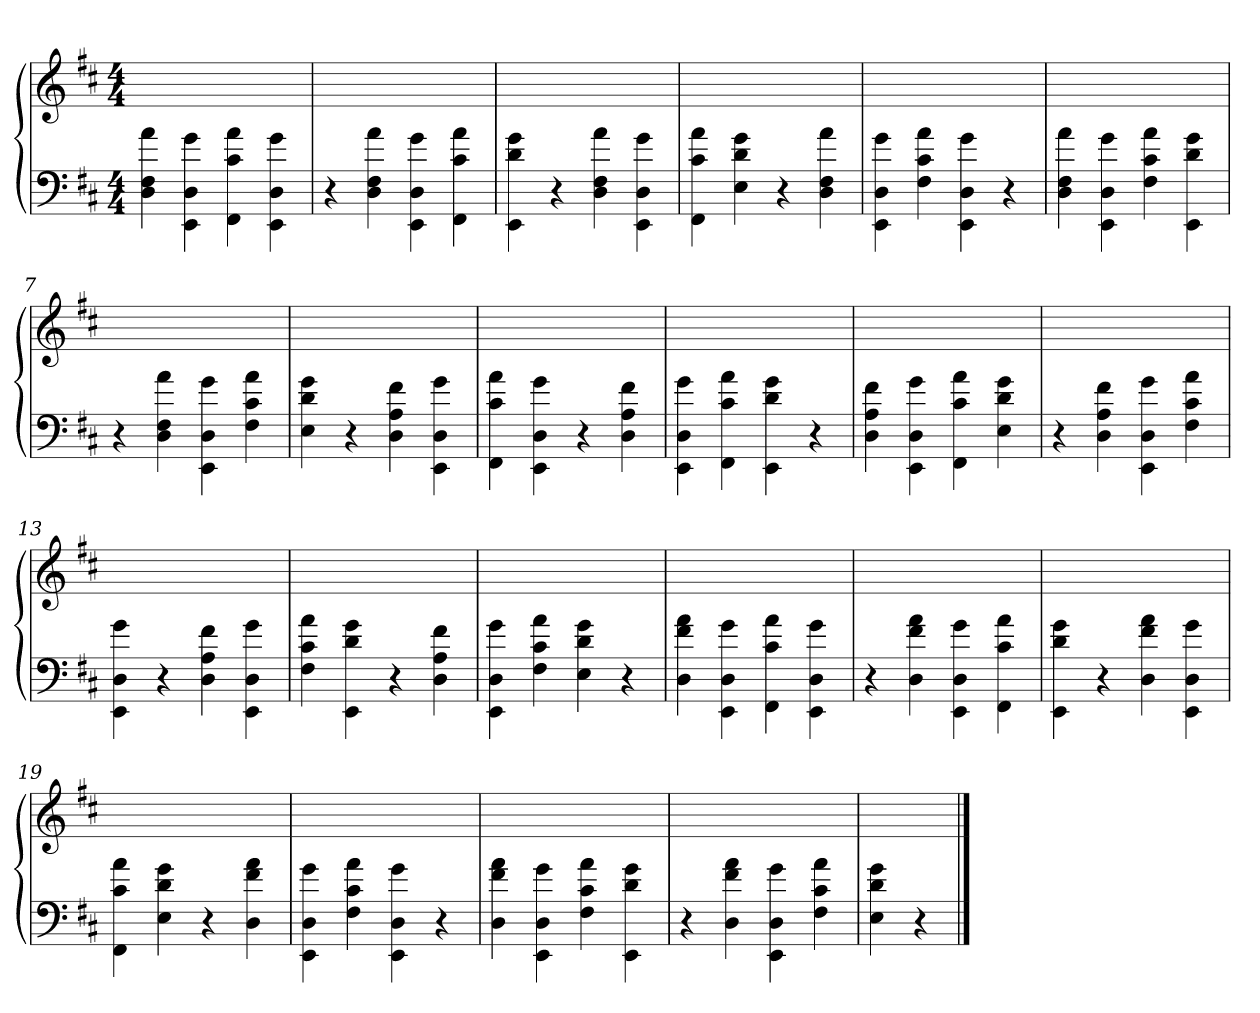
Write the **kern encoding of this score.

**kern	**kern
*part2	*part1
*staff2	*staff1
*clefF4	*clefG2
*k[f#c#]	*k[f#c#]
*D:	*D:
*M4/4	*M4/4
*MM60	*MM60
=1	=1
4D 4F# 4a	1ryy
4EE 4D 4g	.
4FF# 4c# 4a	.
4EE 4D 4g	.
=2	=2
4r	1ryy
4D 4F# 4a	.
4EE 4D 4g	.
4FF# 4c# 4a	.
=3	=3
4EE 4d 4g	1ryy
4r	.
4D 4F# 4a	.
4EE 4D 4g	.
=4	=4
4FF# 4c# 4a	1ryy
4E 4d 4g	.
4r	.
4D 4F# 4a	.
=5	=5
4EE 4D 4g	1ryy
4F# 4c# 4a	.
4EE 4D 4g	.
4r	.
=6	=6
4D 4F# 4a	1ryy
4EE 4D 4g	.
4F# 4c# 4a	.
4EE 4d 4g	.
=7	=7
4r	1ryy
4D 4F# 4a	.
4EE 4D 4g	.
4F# 4c# 4a	.
=8	=8
4E 4d 4g	1ryy
4r	.
4D 4A 4f#	.
4EE 4D 4g	.
=9	=9
4FF# 4c# 4a	1ryy
4EE 4D 4g	.
4r	.
4D 4A 4f#	.
=10	=10
4EE 4D 4g	1ryy
4FF# 4c# 4a	.
4EE 4d 4g	.
4r	.
=11	=11
4D 4A 4f#	1ryy
4EE 4D 4g	.
4FF# 4c# 4a	.
4E 4d 4g	.
=12	=12
4r	1ryy
4D 4A 4f#	.
4EE 4D 4g	.
4F# 4c# 4a	.
=13	=13
4EE 4D 4g	1ryy
4r	.
4D 4A 4f#	.
4EE 4D 4g	.
=14	=14
4F# 4c# 4a	1ryy
4EE 4d 4g	.
4r	.
4D 4A 4f#	.
=15	=15
4EE 4D 4g	1ryy
4F# 4c# 4a	.
4E 4d 4g	.
4r	.
=16	=16
4D 4f# 4a	1ryy
4EE 4D 4g	.
4FF# 4c# 4a	.
4EE 4D 4g	.
=17	=17
4r	1ryy
4D 4f# 4a	.
4EE 4D 4g	.
4FF# 4c# 4a	.
=18	=18
4EE 4d 4g	1ryy
4r	.
4D 4f# 4a	.
4EE 4D 4g	.
=19	=19
4FF# 4c# 4a	1ryy
4E 4d 4g	.
4r	.
4D 4f# 4a	.
=20	=20
4EE 4D 4g	1ryy
4F# 4c# 4a	.
4EE 4D 4g	.
4r	.
=21	=21
4D 4f# 4a	1ryy
4EE 4D 4g	.
4F# 4c# 4a	.
4EE 4d 4g	.
=22	=22
4r	1ryy
4D 4f# 4a	.
4EE 4D 4g	.
4F# 4c# 4a	.
=23	=23
4E 4d 4g	2ryy
4r	.
==	==
*-	*-
